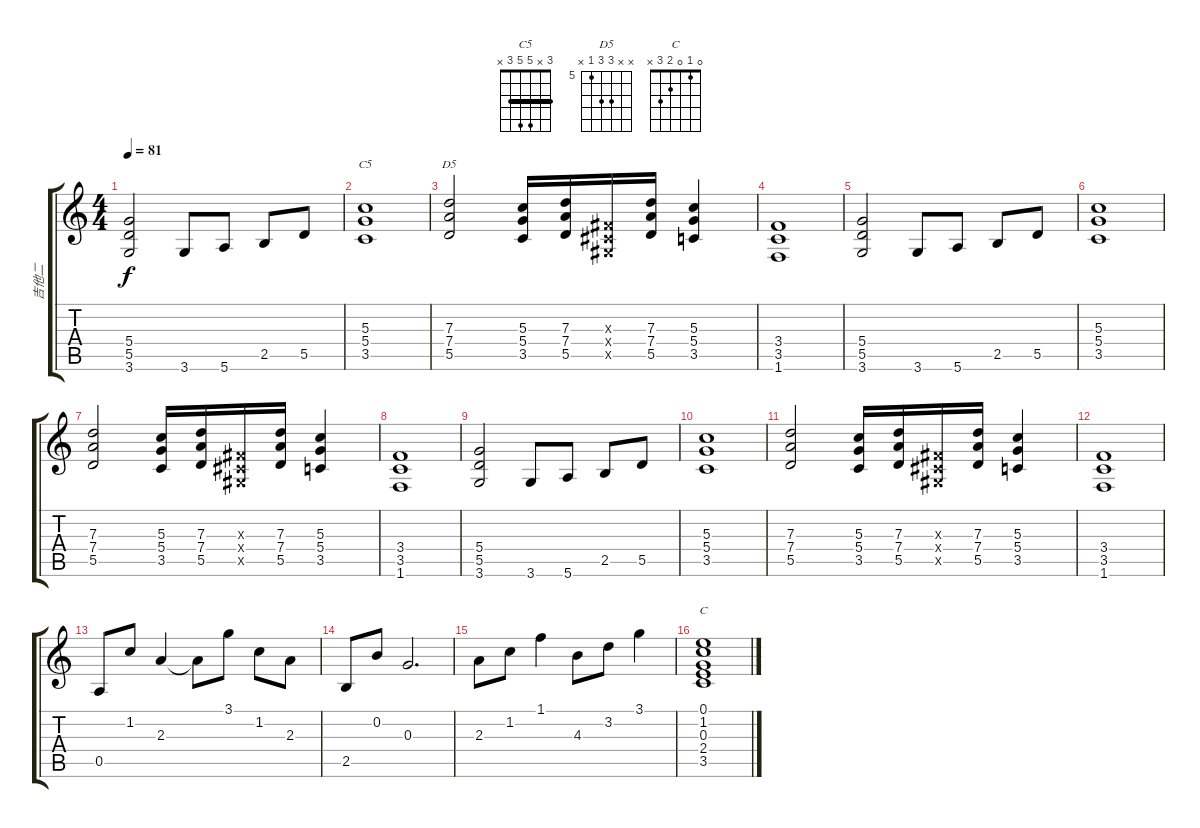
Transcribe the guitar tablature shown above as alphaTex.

\track ("吉他二" "吉他二") {instrument overdrivenguitar}
\staff {score tabs}
\tuning (E4 B3 G3 D3 A2 E2) {hide}
\chord ("C5" 3 x 5 5 3 x) {barre 3}
\chord ("D5" x x 7 7 5 x) {firstfret 5}
\chord ("C" 0 1 0 2 3 x)
\ts (4 4)
\tempo 81
\clef g2
\ks c
(5.4 5.5 3.6).2{dy f} 3.6.8 5.6.8 2.5.8 5.5.8 |
(5.3 5.4 3.5).1{ch "C5"} |
(7.3 7.4 5.5).2{ch "D5"} (5.3 5.4 3.5).16 (7.3 7.4 5.5).16 (-1.3{x} -1.4{x} -1.5{x}).16 (7.3 7.4 5.5).16 (5.3 5.4 3.5).4 |
(3.4 3.5 1.6).1 |
(5.4 5.5 3.6).2 3.6.8 5.6.8 2.5.8 5.5.8 |
(5.3 5.4 3.5).1 |
(7.3 7.4 5.5).2 (5.3 5.4 3.5).16 (7.3 7.4 5.5).16 (-1.3{x} -1.4{x} -1.5{x}).16 (7.3 7.4 5.5).16 (5.3 5.4 3.5).4 |
(3.4 3.5 1.6).1 |
(5.4 5.5 3.6).2 3.6.8 5.6.8 2.5.8 5.5.8 |
(5.3 5.4 3.5).1 |
(7.3 7.4 5.5).2 (5.3 5.4 3.5).16 (7.3 7.4 5.5).16 (-1.3{x} -1.4{x} -1.5{x}).16 (7.3 7.4 5.5).16 (5.3 5.4 3.5).4 |
(3.4 3.5 1.6).1 |
0.5.8 1.2.8 2.3.4 2.3{t}.8 3.1.8 1.2.8 2.3.8 |
2.5.8 0.2.8 0.3.2{d} |
2.3.8 1.2.8 1.1.4 4.3.8 3.2.8 3.1.4 |
(0.1 1.2 0.3 2.4 3.5).1{ch "C"}
